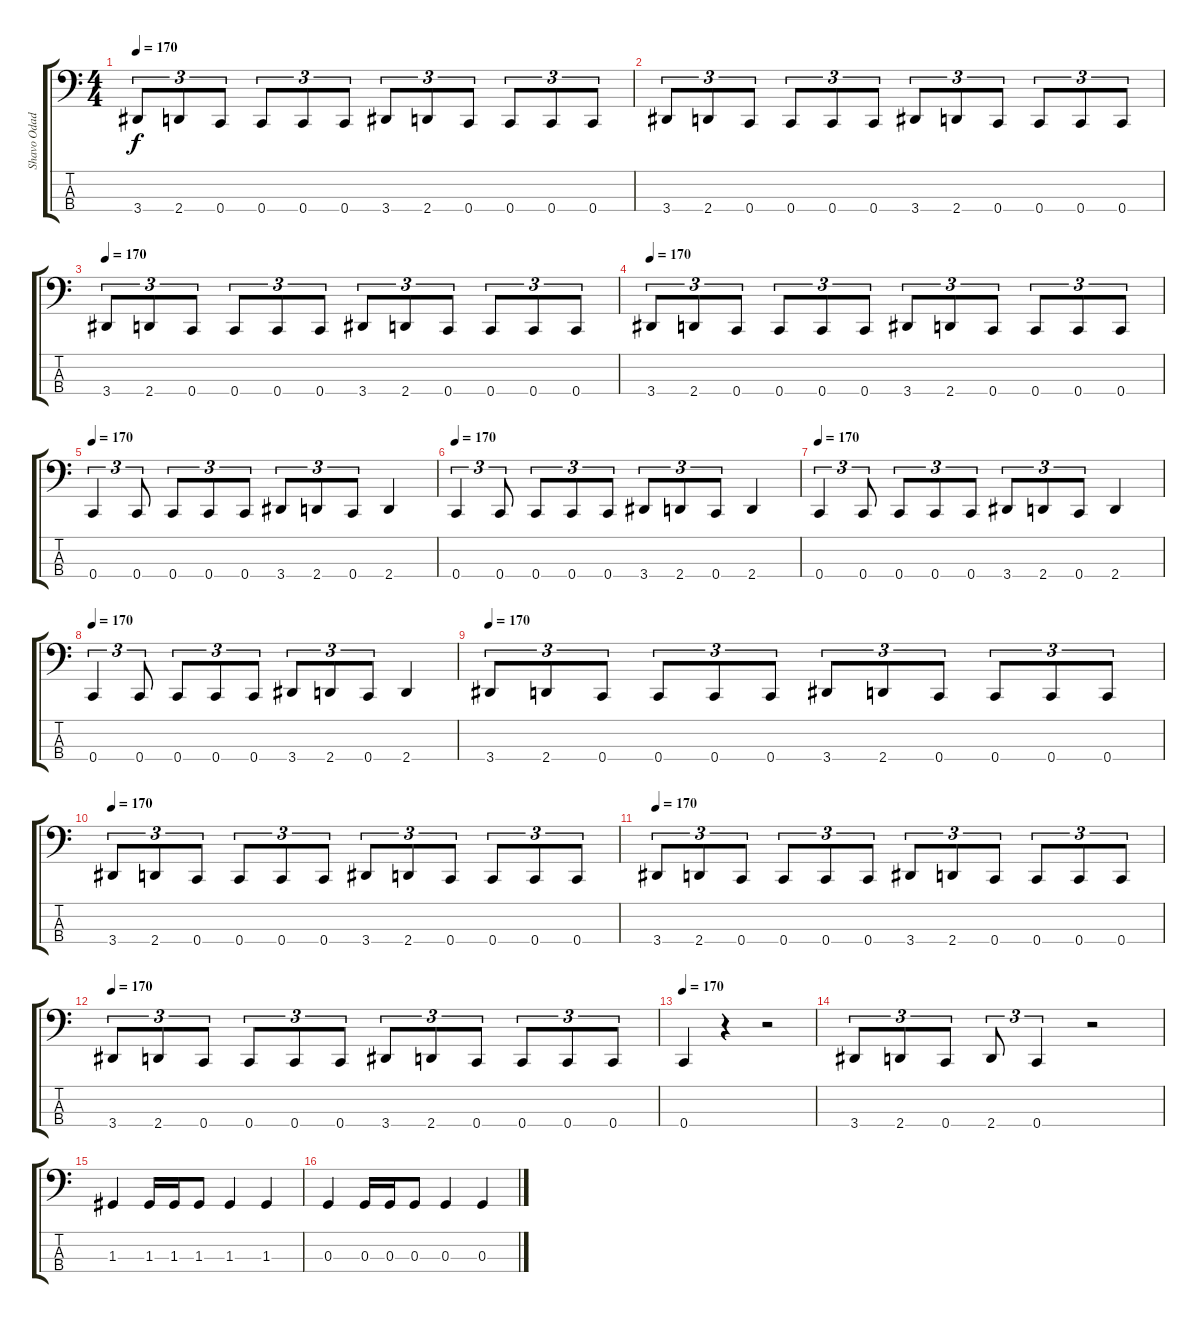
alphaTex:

\track ("Shavo Odadjian" "Shavo Odad") {instrument electricbassfinger}
\staff {score tabs}
\tuning (F2 C2 G1 C1) {hide}
\ts (4 4)
\tempo 170
\clef f4
\ks c
3.4.8{tu (3 2) dy f} 2.4.8{tu (3 2)} 0.4.8{tu (3 2)} 0.4.8{tu (3 2)} 0.4.8{tu (3 2)} 0.4.8{tu (3 2)} 3.4.8{tu (3 2)} 2.4.8{tu (3 2)} 0.4.8{tu (3 2)} 0.4.8{tu (3 2)} 0.4.8{tu (3 2)} 0.4.8{tu (3 2)} |
3.4.8{tu (3 2)} 2.4.8{tu (3 2)} 0.4.8{tu (3 2)} 0.4.8{tu (3 2)} 0.4.8{tu (3 2)} 0.4.8{tu (3 2)} 3.4.8{tu (3 2)} 2.4.8{tu (3 2)} 0.4.8{tu (3 2)} 0.4.8{tu (3 2)} 0.4.8{tu (3 2)} 0.4.8{tu (3 2)} |
\tempo 170
3.4.8{tu (3 2)} 2.4.8{tu (3 2)} 0.4.8{tu (3 2)} 0.4.8{tu (3 2)} 0.4.8{tu (3 2)} 0.4.8{tu (3 2)} 3.4.8{tu (3 2)} 2.4.8{tu (3 2)} 0.4.8{tu (3 2)} 0.4.8{tu (3 2)} 0.4.8{tu (3 2)} 0.4.8{tu (3 2)} |
\tempo 170
3.4.8{tu (3 2)} 2.4.8{tu (3 2)} 0.4.8{tu (3 2)} 0.4.8{tu (3 2)} 0.4.8{tu (3 2)} 0.4.8{tu (3 2)} 3.4.8{tu (3 2)} 2.4.8{tu (3 2)} 0.4.8{tu (3 2)} 0.4.8{tu (3 2)} 0.4.8{tu (3 2)} 0.4.8{tu (3 2)} |
\tempo 170
0.4.4{tu (3 2)} 0.4.8{tu (3 2)} 0.4.8{tu (3 2)} 0.4.8{tu (3 2)} 0.4.8{tu (3 2)} 3.4.8{tu (3 2)} 2.4.8{tu (3 2)} 0.4.8{tu (3 2)} 2.4.4 |
\tempo 170
0.4.4{tu (3 2)} 0.4.8{tu (3 2)} 0.4.8{tu (3 2)} 0.4.8{tu (3 2)} 0.4.8{tu (3 2)} 3.4.8{tu (3 2)} 2.4.8{tu (3 2)} 0.4.8{tu (3 2)} 2.4.4 |
\tempo 170
0.4.4{tu (3 2)} 0.4.8{tu (3 2)} 0.4.8{tu (3 2)} 0.4.8{tu (3 2)} 0.4.8{tu (3 2)} 3.4.8{tu (3 2)} 2.4.8{tu (3 2)} 0.4.8{tu (3 2)} 2.4.4 |
\tempo 170
0.4.4{tu (3 2)} 0.4.8{tu (3 2)} 0.4.8{tu (3 2)} 0.4.8{tu (3 2)} 0.4.8{tu (3 2)} 3.4.8{tu (3 2)} 2.4.8{tu (3 2)} 0.4.8{tu (3 2)} 2.4.4 |
\tempo 170
3.4.8{tu (3 2)} 2.4.8{tu (3 2)} 0.4.8{tu (3 2)} 0.4.8{tu (3 2)} 0.4.8{tu (3 2)} 0.4.8{tu (3 2)} 3.4.8{tu (3 2)} 2.4.8{tu (3 2)} 0.4.8{tu (3 2)} 0.4.8{tu (3 2)} 0.4.8{tu (3 2)} 0.4.8{tu (3 2)} |
\tempo 170
3.4.8{tu (3 2)} 2.4.8{tu (3 2)} 0.4.8{tu (3 2)} 0.4.8{tu (3 2)} 0.4.8{tu (3 2)} 0.4.8{tu (3 2)} 3.4.8{tu (3 2)} 2.4.8{tu (3 2)} 0.4.8{tu (3 2)} 0.4.8{tu (3 2)} 0.4.8{tu (3 2)} 0.4.8{tu (3 2)} |
\tempo 170
3.4.8{tu (3 2)} 2.4.8{tu (3 2)} 0.4.8{tu (3 2)} 0.4.8{tu (3 2)} 0.4.8{tu (3 2)} 0.4.8{tu (3 2)} 3.4.8{tu (3 2)} 2.4.8{tu (3 2)} 0.4.8{tu (3 2)} 0.4.8{tu (3 2)} 0.4.8{tu (3 2)} 0.4.8{tu (3 2)} |
\tempo 170
3.4.8{tu (3 2)} 2.4.8{tu (3 2)} 0.4.8{tu (3 2)} 0.4.8{tu (3 2)} 0.4.8{tu (3 2)} 0.4.8{tu (3 2)} 3.4.8{tu (3 2)} 2.4.8{tu (3 2)} 0.4.8{tu (3 2)} 0.4.8{tu (3 2)} 0.4.8{tu (3 2)} 0.4.8{tu (3 2)} |
\tempo 170
0.4.4 r.4 r.2 |
3.4.8{tu (3 2)} 2.4.8{tu (3 2)} 0.4.8{tu (3 2)} 2.4.8{tu (3 2)} 0.4.4{tu (3 2)} r.2 |
1.3.4 1.3.16 1.3.16 1.3.8 1.3.4 1.3.4 |
0.3.4 0.3.16 0.3.16 0.3.8 0.3.4 0.3.4
